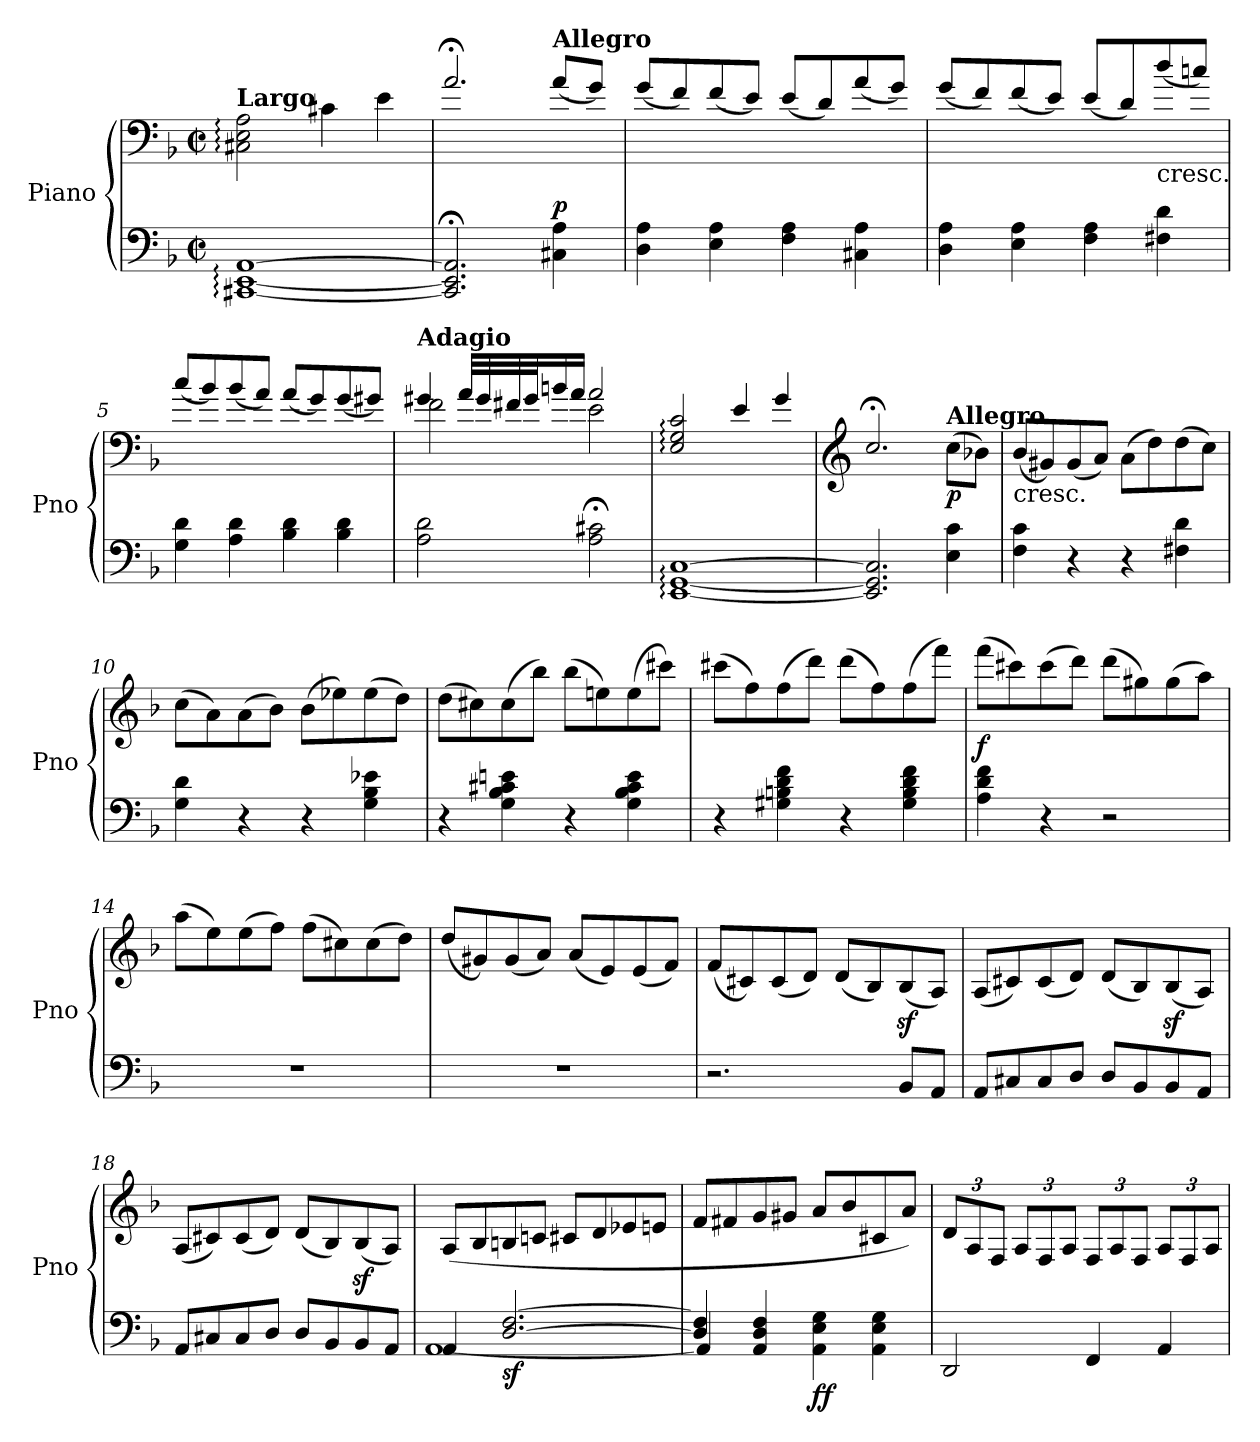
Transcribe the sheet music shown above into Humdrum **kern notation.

**kern	**kern	**dynam
*part1	*part1	*part1
*staff2	*staff1	*staff1/2
*I"Piano	*	*
*I'Pno	*	*
*clefF4	*clefF4	*
*k[b-]	*k[b-]	*
*F:	*F:	*
*M2/2	*M2/2	*
*met(c|)	*met(c|)	*
=1	=1	=1
!	!LO:TX:a:B:t=Largo	!
[1CC#X: [1EE: [1AA:	2C#X\: 2E\: 2A\:	.
.	4c#X\	.
.	4e\	.
=2	=2	=2
2.CC#/];< 2.EE/];< 2.AA/];<	2.a;</	.
!	!LO:TX:a:B:t=Allegro	!
!	!	!LO:DY:a=2
4C#X\ 4A\	(<8a/L	p
.	8g/J)	.
=3	=3	=3
4D\ 4A\	(<8g/L	.
.	8f/)	.
4E\ 4A\	(<8f/	.
.	8e/J)	.
4F\ 4A\	(<8e/L	.
.	8d/)	.
4C#X\ 4A\	(<8a/	.
.	8g/J)	.
=4	=4	=4
4D\ 4A\	(<8g/L	.
.	8f/)	.
4E\ 4A\	(<8f/	.
.	8e/J)	.
4F\ 4A\	(<8e/L	.
.	8d/)	.
!	!LO:TX:b:t=cresc.	!
4F#X\ 4d\	(<8dd/	.
.	8ccn/J)	.
=5	=5	=5
4G\ 4d\	(<8cc/L	.
.	8b-/)	.
4A\ 4d\	(<8b-/	.
.	8a/J)	.
4B-\ 4d\	(<8a/L	.
.	8g/)	.
4B-\ 4d\	(<8g/	.
.	8g#X/J)	.
=6	=6	=6
*	*^	*
!	!LO:TX:a:B:t=Adagio	!	!
2A\ 2d\	4g#X/	2f\	.
.	32a/LLL	.	.
.	32g#/	.	.
.	32f#X/	.	.
.	32g#/J	.	.
.	16bn/	.	.
.	16a/JJ	.	.
2A\;< 2c#X\;<	2a/	2e\	.
=7	=7	=7	=7
!	!LO:TX:a:B:t=Largo	!	!
*	*v	*v	*
[1EE: [1GG: [1C:	2E/: 2G/: 2c/:	.
.	4e/	.
.	4g/	.
=8	=8	=8
*	*clefG2	*
2.EE/] 2.GG/] 2.C/]	2.cc;</	.
!	!LO:TX:a:B:t=Allegro	!
!	!	!LO:DY:b
4E\ 4c\	(>8cc\L	p
.	8b-X\J)	.
=9	=9	=9
!	!LO:TX:b:t=cresc.	!
4F\ 4c\	(<8b-/L	.
.	8g#X/)	.
4r	(<8g#/	.
.	8a/J)	.
4r	(>8a\L	.
.	8dd\)	.
4F#X\ 4d\	(>8dd\	.
.	8cc\J)	.
=10	=10	=10
4G\ 4d\	(>8cc\L	.
.	8a\)	.
4r	(>8a\	.
.	8b-\J)	.
4r	(>8b-\L	.
.	8ee-X\)	.
4G\ 4B-\ 4e-X\	(>8ee-\	.
.	8dd\J)	.
=11	=11	=11
4r	(>8dd\L	.
.	8cc#X\)	.
4G\ 4B-\ 4c#X\ 4en\	(>8cc#\	.
.	8bb-\J)	.
4r	(>8bb-\L	.
.	8een\)	.
4G\ 4B-\ 4c#\ 4e\	(>8ee\	.
.	8ccc#X\J)	.
=12	=12	=12
4r	(>8ccc#X\L	.
.	8ff\)	.
4G#X\ 4Bn\ 4d\ 4f\	(>8ff\	.
.	8ddd\J)	.
4r	(>8ddd\L	.
.	8ff\)	.
4G#\ 4B\ 4d\ 4f\	(>8ff\	.
.	8fff\J)	.
=13	=13	=13
!	!	!LO:DY:b
4A\ 4d\ 4f\	(>8fff\L	f
.	8ccc#X\)	.
4r	(>8ccc#\	.
.	8ddd\J)	.
2r	(>8ddd\L	.
.	8gg#X\)	.
.	(>8gg#\	.
.	8aa\J)	.
=14	=14	=14
1r	(>8aa\L	.
.	8ee\)	.
.	(>8ee\	.
.	8ff\J)	.
.	(>8ff\L	.
.	8cc#X\)	.
.	(>8cc#\	.
.	8dd\J)	.
=15	=15	=15
1r	(<8dd/L	.
.	8g#X/)	.
.	(<8g#/	.
.	8a/J)	.
.	(<8a/L	.
.	8e/)	.
.	(<8e/	.
.	8f/J)	.
=16	=16	=16
2.r	(<8f/L	.
.	8c#X/)	.
.	(<8c#/	.
.	8d/J)	.
.	(<8d/L	.
.	8B-/)	.
8BB-/L	(<8B-z</	.
8AA/J	8A/J)	.
=17	=17	=17
8AA/L	(<8A/L	.
8C#X/	8c#X/)	.
8C#/	(<8c#/	.
8D/J	8d/J)	.
8D/L	(<8d/L	.
8BB-/	8B-/)	.
8BB-/	(<8B-z</	.
8AA/J	8A/J)	.
=18	=18	=18
8AA/L	(<8A/L	.
8C#X/	8c#X/)	.
8C#/	(<8c#/	.
8D/J	8d/J)	.
8D/L	(<8d/L	.
8BB-/	8B-/)	.
8BB-/	(<8B-z</	.
8AA/J	8A/J)	.
=19	=19	=19
*^	*	*
4AA/	[1AA	(>8A/L	.
.	.	8B-/	.
!	!	!	!LO:DY:b=2
[2.D/ [2.F/	.	8Bn/	sf
.	.	8cn/J	.
.	.	8c#X/L	.
.	.	8d/	.
.	.	8e-X/	.
.	.	8en/J	.
=20	=20	=20	=20
4D/] 4F/]	4AA/]	8f/L	.
.	.	8f#X/	.
4AA/ 4D/ 4F/	2.ryy	8g/	.
.	.	8g#X/J	.
!	!	!	!LO:DY:b=2
4AA\ 4E\ 4G\	.	8a/L	ff
.	.	8b-/	.
4AA\ 4E\ 4G\	.	8c#X/	.
.	.	8a/J)	.
*v	*v	*	*
=21	=21	=21
*	*Xbrackettup	*
2DD/	12d/L	.
.	12A/	.
.	12F/J	.
.	12A/L	.
.	12F/	.
.	12A/J	.
4FF/	12F/L	.
.	12A/	.
.	12F/J	.
4AA/	12A/L	.
.	12F/	.
.	12A/J	.
=	=	=
*-	*-	*-
